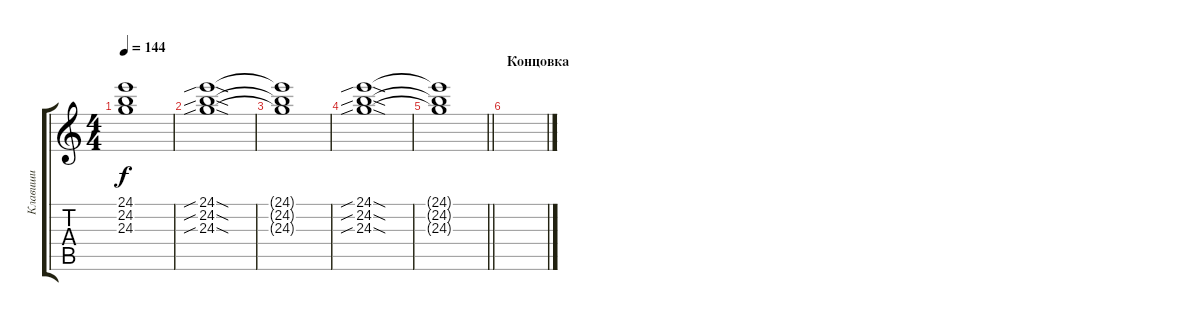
\track ("Клавиши" "Клавиши") {instrument lead1square}
\staff {score tabs}
\tuning (E4 B3 G3 D3 A2 E2) {hide}
\ts (4 4)
\tempo 144
\clef g2
\ks c
(24.1{t} 24.2{t} 24.3{t}).1{dy f} |
(24.1{sib sod} 24.2{sib sod} 24.3{sib sod}).1 |
(24.1{t} 24.2{t} 24.3{t}).1 |
(24.1{sib sod} 24.2{sib sod} 24.3{sib sod}).1 |
\barLineRight lightlight
(24.1{t} 24.2{t} 24.3{t}).1 |
\section ("" "Концовка")
